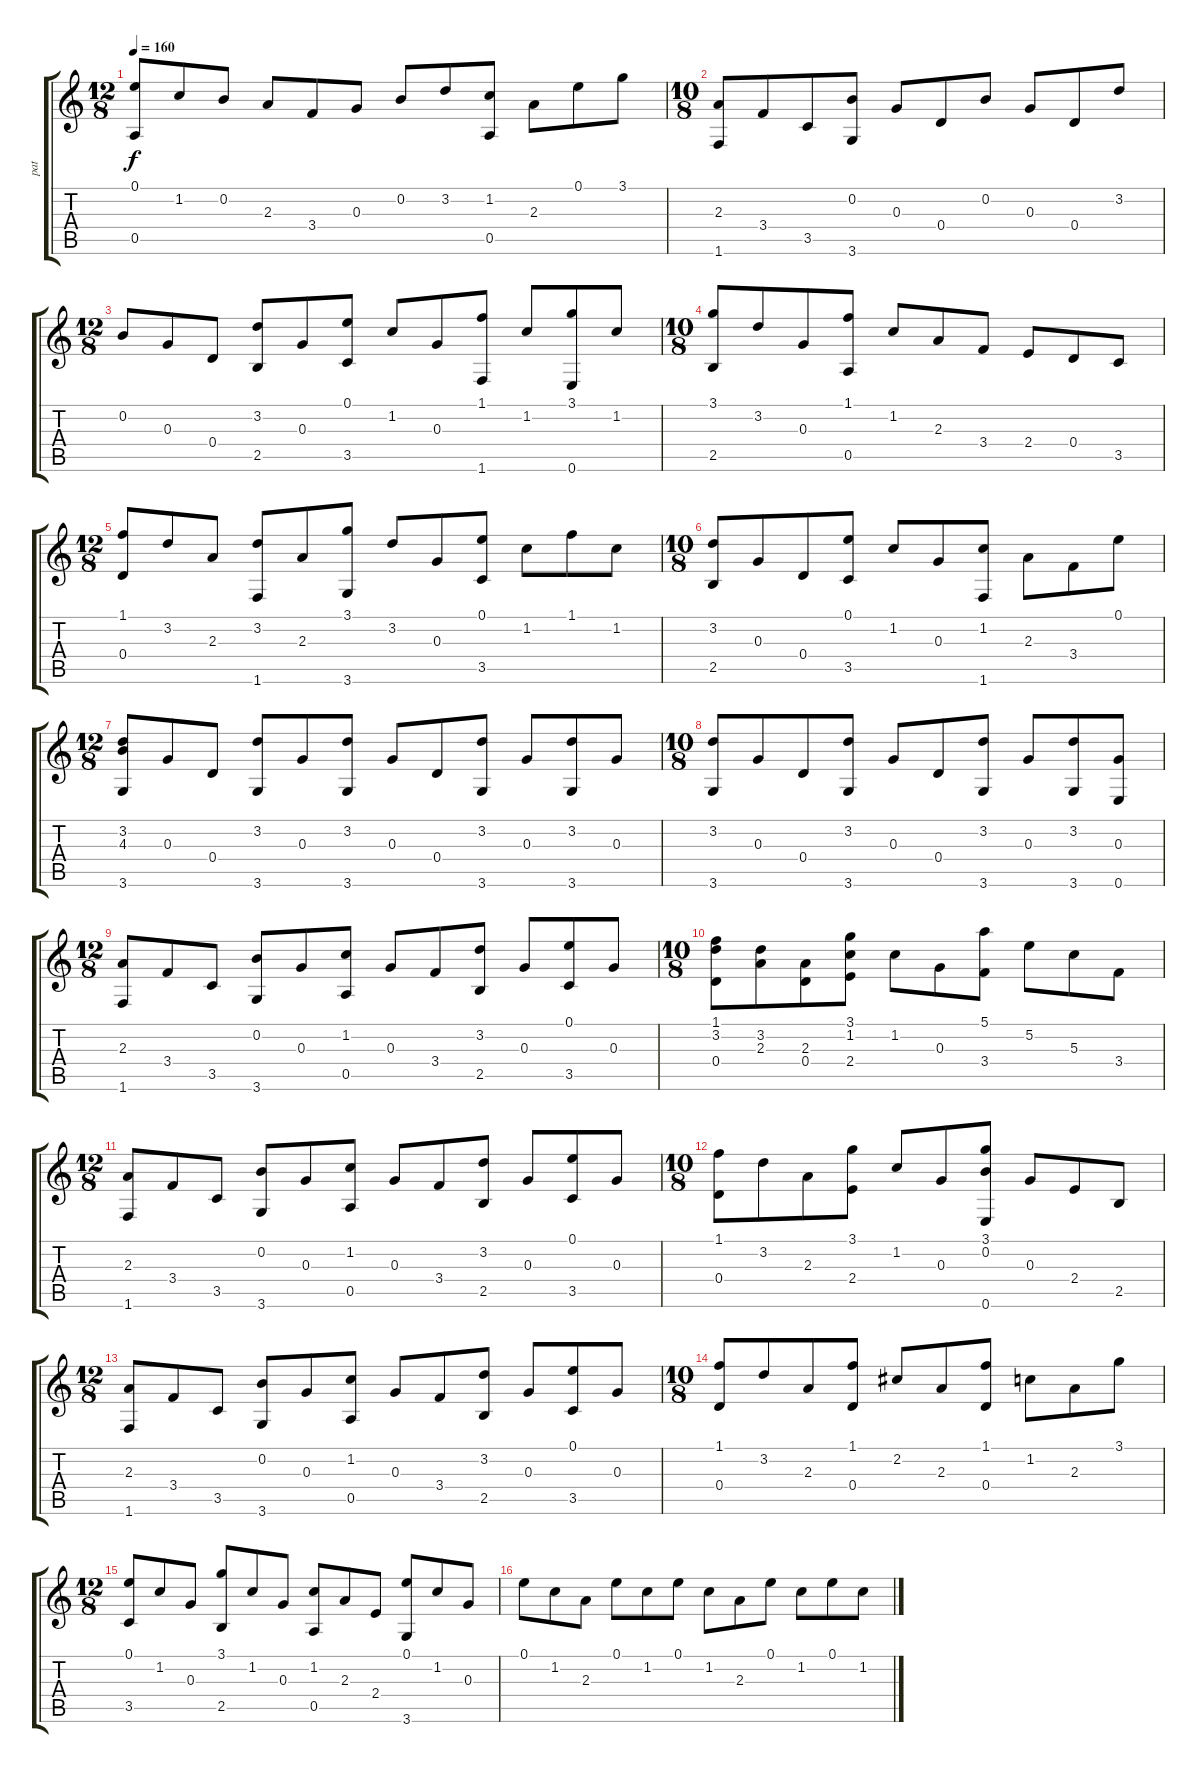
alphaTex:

\track ("pat" "pat") {instrument acousticguitarsteel}
\staff {score tabs}
\tuning (E4 B3 G3 D3 A2 E2) {hide}
\ts (12 8)
\tempo 160
\clef g2
\ks c
(0.1 0.5).8{dy f} 1.2.8 0.2.8 2.3.8 3.4.8 0.3.8 0.2.8 3.2.8 (1.2 0.5).8 2.3.8 0.1.8 3.1.8 |
\ts (10 8)
(2.3 1.6).8 3.4.8 3.5.8 (0.2 3.6).8 0.3.8 0.4.8 0.2.8 0.3.8 0.4.8 3.2.8 |
\ts (12 8)
0.2.8 0.3.8 0.4.8 (3.2 2.5).8 0.3.8 (0.1 3.5).8 1.2.8 0.3.8 (1.1 1.6).8 1.2.8 (3.1 0.6).8 1.2.8 |
\ts (10 8)
(3.1 2.5).8 3.2.8 0.3.8 (1.1 0.5).8 1.2.8 2.3.8 3.4.8 2.4.8 0.4.8 3.5.8 |
\ts (12 8)
(1.1 0.4).8 3.2.8 2.3.8 (3.2 1.6).8 2.3.8 (3.1 3.6).8 3.2.8 0.3.8 (0.1 3.5).8 1.2.8 1.1.8 1.2.8 |
\ts (10 8)
(3.2 2.5).8 0.3.8 0.4.8 (0.1 3.5).8 1.2.8 0.3.8 (1.2 1.6).8 2.3.8 3.4.8 0.1.8 |
\ts (12 8)
(3.2 4.3 3.6).8 0.3.8 0.4.8 (3.2 3.6).8 0.3.8 (3.2 3.6).8 0.3.8 0.4.8 (3.2 3.6).8 0.3.8 (3.2 3.6).8 0.3.8 |
\ts (10 8)
(3.2 3.6).8 0.3.8 0.4.8 (3.2 3.6).8 0.3.8 0.4.8 (3.2 3.6).8 0.3.8 (3.2 3.6).8 (0.3 0.6).8 |
\ts (12 8)
(2.3 1.6).8 3.4.8 3.5.8 (0.2 3.6).8 0.3.8 (1.2 0.5).8 0.3.8 3.4.8 (3.2 2.5).8 0.3.8 (0.1 3.5).8 0.3.8 |
\ts (10 8)
(1.1 3.2 0.4).8 (3.2 2.3).8 (2.3 0.4).8 (3.1 1.2 2.4).8 1.2.8 0.3.8 (5.1 3.4).8 5.2.8 5.3.8 3.4.8 |
\ts (12 8)
(2.3 1.6).8 3.4.8 3.5.8 (0.2 3.6).8 0.3.8 (1.2 0.5).8 0.3.8 3.4.8 (3.2 2.5).8 0.3.8 (0.1 3.5).8 0.3.8 |
\ts (10 8)
(1.1 0.4).8 3.2.8 2.3.8 (3.1 2.4).8 1.2.8 0.3.8 (3.1 0.2 0.6).8 0.3.8 2.4.8 2.5.8 |
\ts (12 8)
(2.3 1.6).8 3.4.8 3.5.8 (0.2 3.6).8 0.3.8 (1.2 0.5).8 0.3.8 3.4.8 (3.2 2.5).8 0.3.8 (0.1 3.5).8 0.3.8 |
\ts (10 8)
(1.1 0.4).8 3.2.8 2.3.8 (1.1 0.4).8 2.2.8 2.3.8 (1.1 0.4).8 1.2.8 2.3.8 3.1.8 |
\ts (12 8)
(0.1 3.5).8 1.2.8 0.3.8 (3.1 2.5).8 1.2.8 0.3.8 (1.2 0.5).8 2.3.8 2.4.8 (0.1 3.6).8 1.2.8 0.3.8 |
0.1.8 1.2.8 2.3.8 0.1.8 1.2.8 0.1.8 1.2.8 2.3.8 0.1.8 1.2.8 0.1.8 1.2.8
